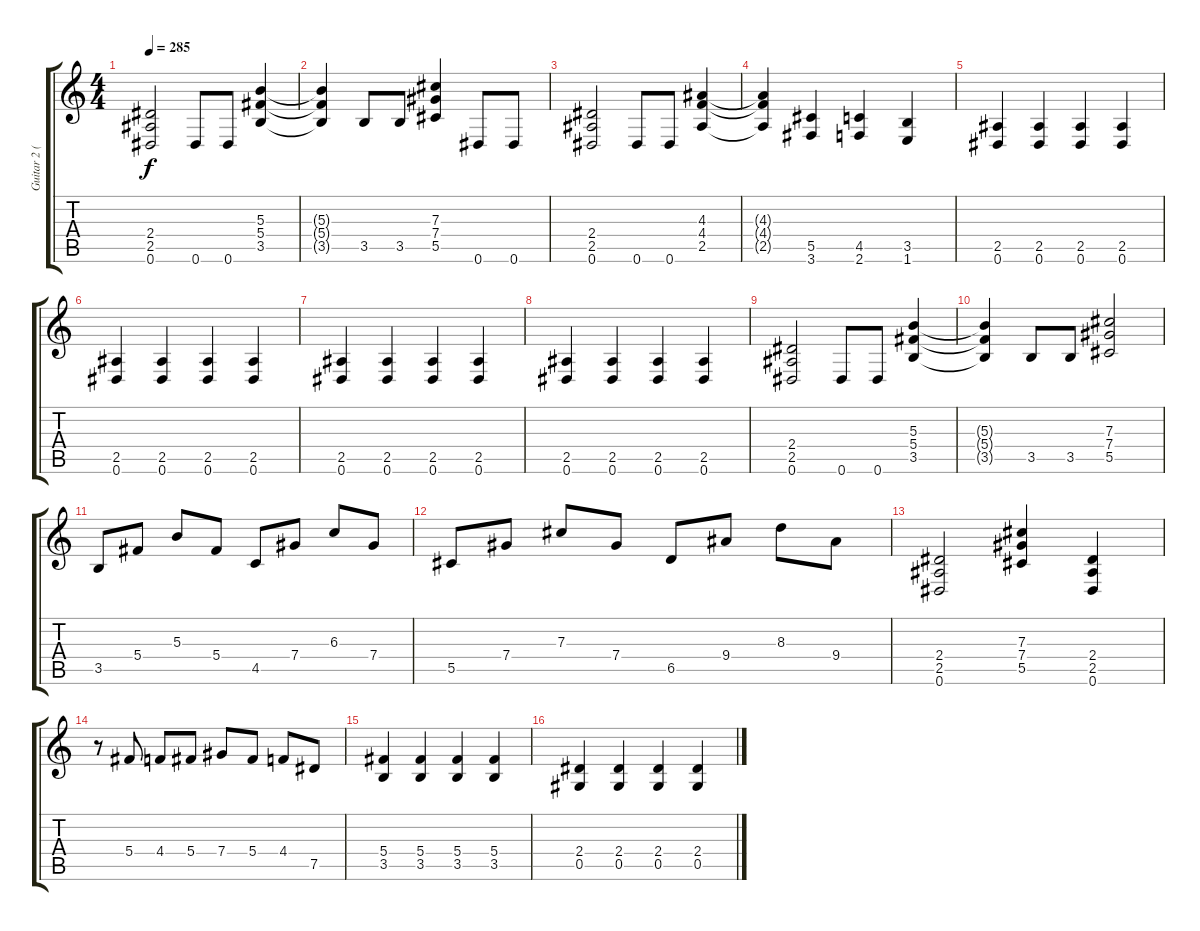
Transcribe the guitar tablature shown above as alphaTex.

\track ("Guitar 2 (Ale)" "Guitar 2 (") {instrument distortionguitar}
\staff {score tabs}
\tuning (Eb4 Bb3 Gb3 Db3 Ab2 Eb2) {hide}
\ts (4 4)
\tempo 285
\clef g2
\ks c
(2.4 2.5 0.6).2{dy f} 0.6.8 0.6.8 (5.3 5.4 3.5).4 |
(5.3{t} 5.4{t} 3.5{t}).4 3.5.8 3.5.8 (7.3 7.4 5.5).4 0.6.8 0.6.8 |
(2.4 2.5 0.6).2 0.6.8 0.6.8 (4.3 4.4 2.5).4 |
(4.3{t} 4.4{t} 2.5{t}).4 (5.5 3.6).4 (4.5 2.6).4 (3.5 1.6).4 |
(2.5 0.6).4 (2.5 0.6).4 (2.5 0.6).4 (2.5 0.6).4 |
(2.5 0.6).4 (2.5 0.6).4 (2.5 0.6).4 (2.5 0.6).4 |
(2.5 0.6).4 (2.5 0.6).4 (2.5 0.6).4 (2.5 0.6).4 |
(2.5 0.6).4 (2.5 0.6).4 (2.5 0.6).4 (2.5 0.6).4 |
(2.4 2.5 0.6).2 0.6.8 0.6.8 (5.3 5.4 3.5).4 |
(5.3{t} 5.4{t} 3.5{t}).4 3.5.8 3.5.8 (7.3 7.4 5.5).2 |
3.5.8 5.4.8 5.3.8 5.4.8 4.5.8 7.4.8 6.3.8 7.4.8 |
5.5.8 7.4.8 7.3.8 7.4.8 6.5.8 9.4.8 8.3.8 9.4.8 |
(2.4 2.5 0.6).2 (7.3 7.4 5.5).4 (2.4 2.5 0.6).4 |
r.8 5.4.8 4.4.8 5.4.8 7.4.8 5.4.8 4.4.8 7.5.8 |
(5.4 3.5).4 (5.4 3.5).4 (5.4 3.5).4 (5.4 3.5).4 |
(2.4 0.5).4 (2.4 0.5).4 (2.4 0.5).4 (2.4 0.5).4
